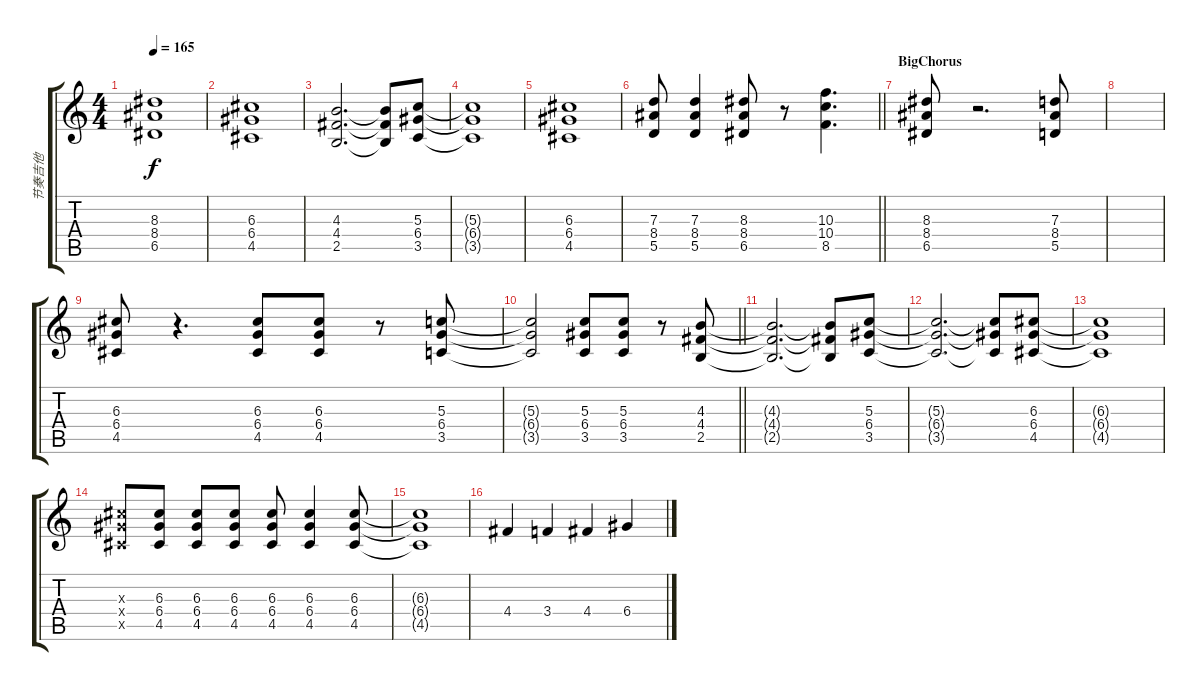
\track ("节奏吉他" "节奏吉他") {instrument overdrivenguitar}
\staff {score tabs}
\tuning (E4 B3 G3 D3 A2 E2) {hide}
\ts (4 4)
\tempo 165
\clef g2
\ks c
(8.3 8.4 6.5).1{dy f} |
(6.3 6.4 4.5).1 |
(4.3 4.4 2.5).2{d} (4.3{t} 4.4{t} 2.5{t}).8 (5.3 6.4 3.5).8 |
(5.3{t} 6.4{t} 3.5{t}).1 |
(6.3 6.4 4.5).1 |
\barLineRight lightlight
(7.3 8.4 5.5).8 (7.3 8.4 5.5).4 (8.3 8.4 6.5).8 r.8 (10.3 10.4 8.5).4{d} |
\section ("" "BigChorus")
(8.3 8.4 6.5).8 r.2{d} (7.3 8.4 5.5).8 |
|
(6.3 6.4 4.5).8 r.4{d} (6.3 6.4 4.5).8 (6.3 6.4 4.5).8 r.8 (5.3 6.4 3.5).8 |
\barLineRight lightlight
(5.3{t} 6.4{t} 3.5{t}).2 (5.3 6.4 3.5).8 (5.3 6.4 3.5).8 r.8 (4.3 4.4 2.5).8 |
(4.3{t} 4.4{t} 2.5{t}).2{d} (4.3{t} 4.4{t} 2.5{t}).8 (5.3 6.4 3.5).8 |
(5.3{t} 6.4{t} 3.5{t}).2{d} (5.3{t} 6.4{t} 3.5{t}).8 (6.3 6.4 4.5).8 |
(6.3{t} 6.4{t} 4.5{t}).1 |
(6.3{x} 6.4{x} 4.5{x}).8 (6.3 6.4 4.5).8 (6.3 6.4 4.5).8 (6.3 6.4 4.5).8 (6.3 6.4 4.5).8 (6.3 6.4 4.5).4 (6.3 6.4 4.5).8 |
(6.3{t} 6.4{t} 4.5{t}).1 |
4.4.4 3.4.4 4.4.4 6.4.4
